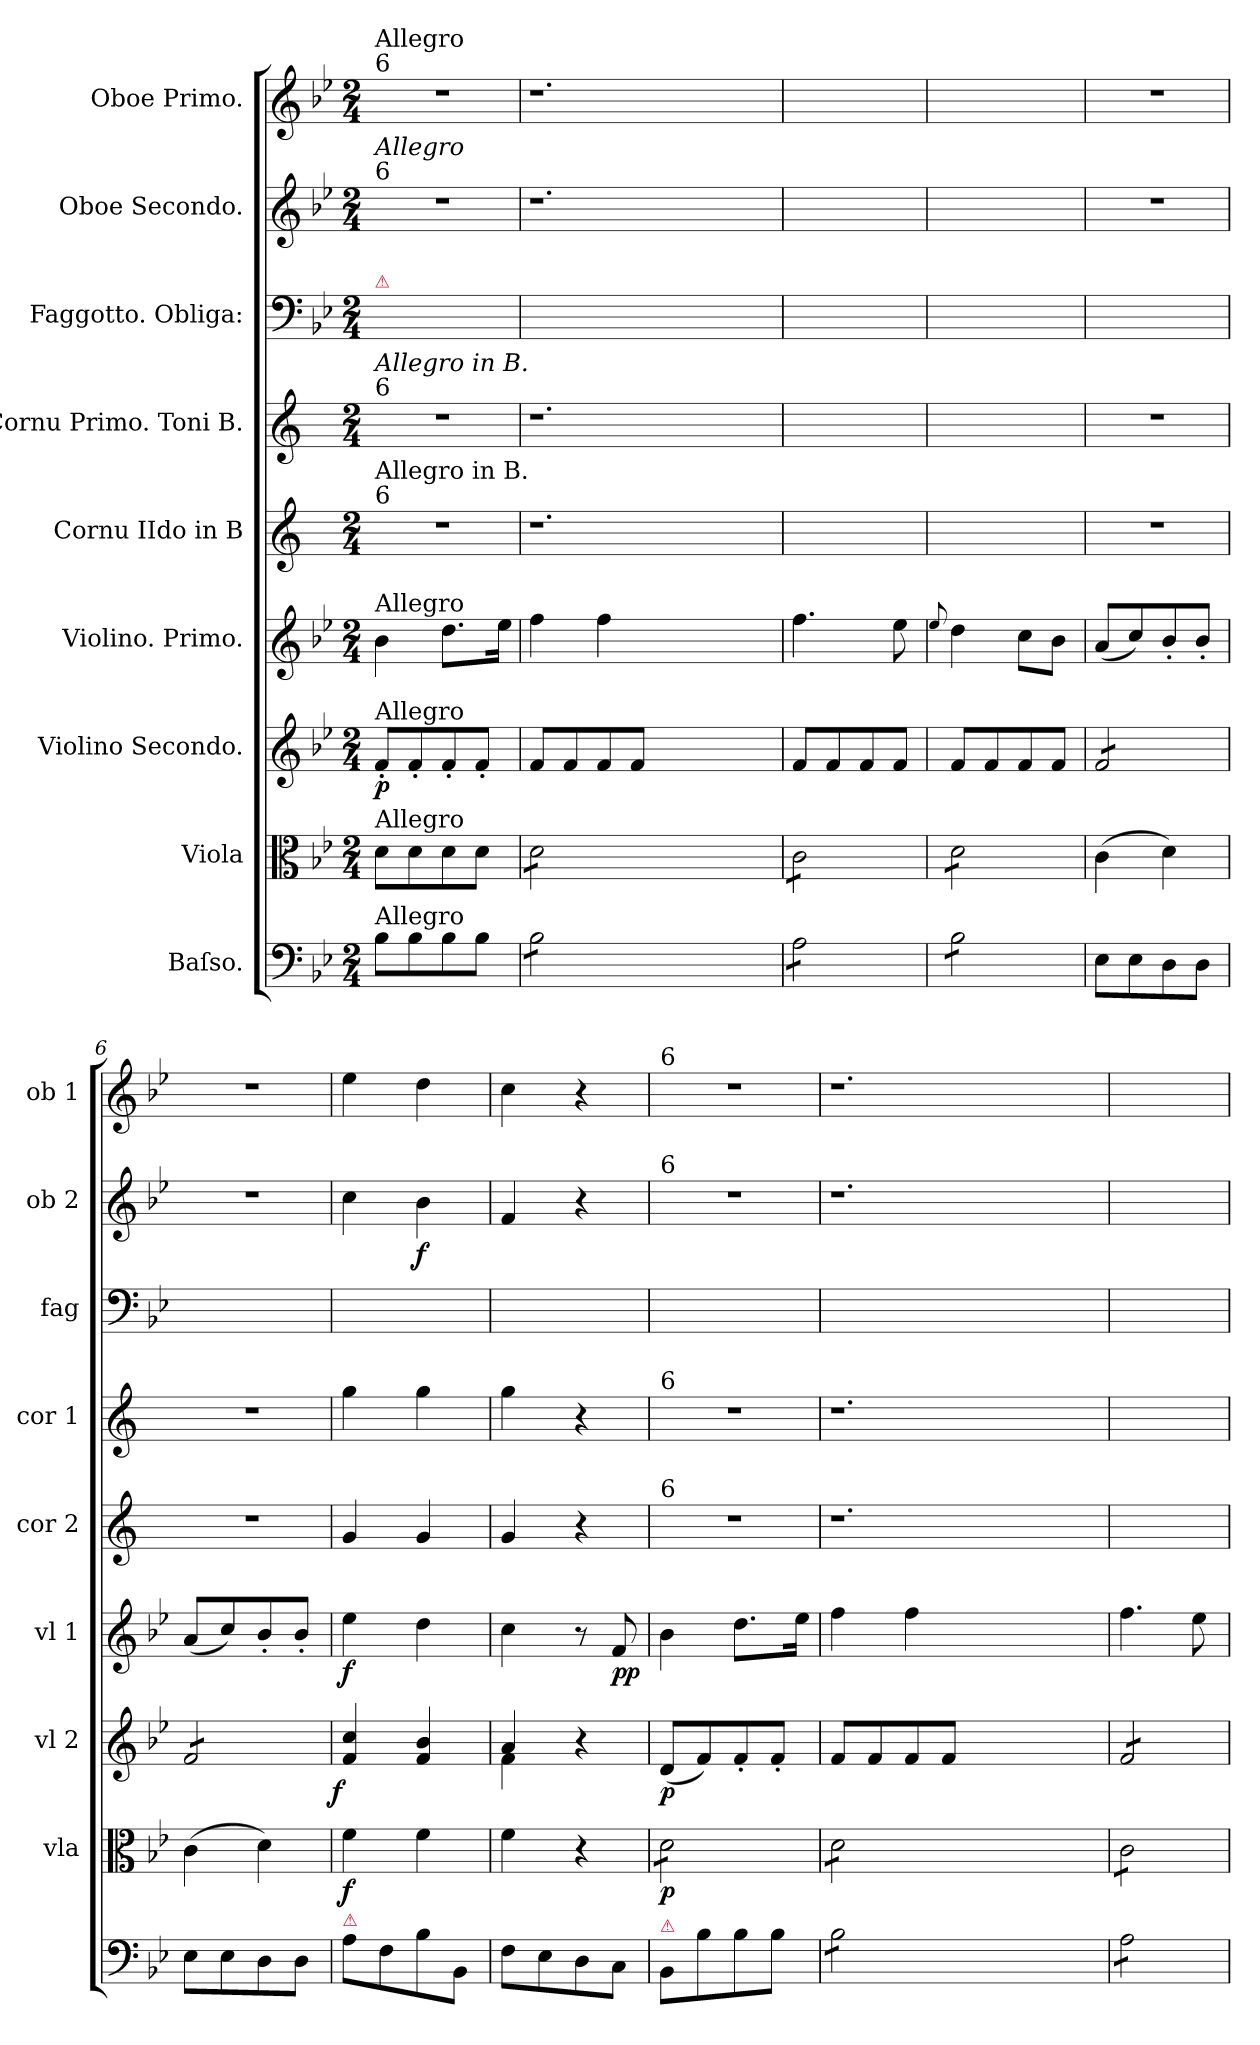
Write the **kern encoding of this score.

**kern	**dynam	**kern	**dynam	**kern	**dynam	**kern	**dynam	**kern	**kern	**kern	**kern	**dynam	**kern	**dynam
*part9	*part9	*part8	*part8	*part7	*part7	*part6	*part6	*part5	*part4	*part3	*part2	*part2	*part1	*part1
*staff9	*staff9	*staff8	*staff8	*staff7	*staff7	*staff6	*staff6	*staff5	*staff4	*staff3	*staff2	*staff2	*staff1	*staff1
*I"Baſso.	*	*I"Viola	*	*I"Violino Secondo.	*	*I"Violino. Primo.	*	*I"Cornu IIdo in B	*I"Cornu Primo. Toni B.	*I"Faggotto. Obliga:	*I"Oboe Secondo.	*	*I"Oboe Primo.	*
*	*	*I'vla	*	*I'vl 2	*	*I'vl 1	*	*I'cor 2	*I'cor 1	*I'fag	*I'ob 2	*	*I'ob 1	*
*clefF4	*	*clefC3	*	*clefG2	*	*clefG2	*	*clefG2	*clefG2	*clefF4	*clefG2	*	*clefG2	*
*	*	*	*	*	*	*	*	*ITrd1c2	*ITrd1c2	*	*	*	*	*
*k[b-e-]	*	*k[b-e-]	*	*k[b-e-]	*	*k[b-e-]	*	*k[b-e-]	*k[b-e-]	*k[b-e-]	*k[b-e-]	*	*k[b-e-]	*
*B-:	*	*B-:	*	*B-:	*	*B-:	*	*B-:	*B-:	*B-:	*B-:	*	*B-:	*
*M2/4	*	*M2/4	*	*M2/4	*	*M2/4	*	*M2/4	*M2/4	*M2/4	*M2/4	*	*M2/4	*
=1	=1	=1	=1	=1	=1	=1	=1	=1	=1	=1	=1	=1	=1	=1
!	!	!	!	!	!	!	!	!	!	!	!	!	!LO:TX:a:t=6	!
!	!	!	!	!	!	!	!	!	!	!	!	!	!LO:TX:a:t=Allegro	!
!	!	!	!	!	!	!	!	!	!	!	!LO:TX:a:t=6	!	!	!
!	!	!	!	!	!	!	!	!	!	!	!LO:TX:a:i:t=Allegro	!	!	!
!	!	!	!	!	!	!	!	!	!	!LO:TX:a:color=crimson:t=⚠	!	!	!	!
!	!	!	!	!	!	!	!	!	!LO:TX:a:t=6	!	!	!	!	!
!	!	!	!	!	!	!	!	!	!LO:TX:a:i:t=Allegro in B.	!	!	!	!	!
!	!	!	!	!	!	!	!	!LO:TX:a:t=6	!	!	!	!	!	!
!	!	!	!	!	!	!	!	!LO:TX:a:t=Allegro in B.	!	!	!	!	!	!
!	!	!	!	!	!	!LO:TX:a:t=Allegro	!	!	!	!	!	!	!	!
!	!	!	!	!LO:TX:a:t=Allegro	!	!	!	!	!	!	!	!	!	!
!	!	!LO:TX:a:t=Allegro	!	!	!	!	!	!	!	!	!	!	!	!
!LO:TX:a:t=Allegro	!	!	!	!	!	!	!	!	!	!	!	!	!	!
8B-\L	pia&colon;	8d\L	pia&colon;	8f'/L	p.	4b-\	pia&colon;	2r	2r	2ryy	2r	.	2r	.
8B-\	.	8d\	.	8f'/	.	.	.	.	.	.	.	.	.	.
8B-\	.	8d\	.	8f'/	.	8.dd\L	.	.	.	.	.	.	.	.
8B-\J	.	8d\J	.	8f'/J	.	.	.	.	.	.	.	.	.	.
.	.	.	.	.	.	16ee-\Jk	.	.	.	.	.	.	.	.
=2	=2	=2	=2	=2	=2	=2	=2	=2	=2	=2	=2	=2	=2	=2
*tremolo	*	*	*	*	*	*	*	*	*	*	*	*	*	*
*	*	*tremolo	*	*	*	*	*	*	*	*	*	*	*	*
8B-\L	.	8d\L	.	8f/L	.	4ff\	.	1.r	1.r	2ryy	1.r	.	1.r	.
8B-\	.	8d\	.	8f/	.	.	.	.	.	.	.	.	.	.
8B-\	.	8d\	.	8f/	.	4ff\	.	.	.	.	.	.	.	.
8B-\J	.	8d\J	.	8f/J	.	.	.	.	.	.	.	.	.	.
1ryy	.	1ryy	.	1ryy	.	1ryy	.	.	.	1ryy	.	.	.	.
=3	=3	=3	=3	=3	=3	=3	=3	=3	=3	=3	=3	=3	=3	=3
8A\L	.	8c\L	.	8f/L	.	4.ff\	.	2ryy	2ryy	2ryy	2ryy	.	2ryy	.
8A\	.	8c\	.	8f/	.	.	.	.	.	.	.	.	.	.
8A\	.	8c\	.	8f/	.	.	.	.	.	.	.	.	.	.
8A\J	.	8c\J	.	8f/J	.	8ee-\	.	.	.	.	.	.	.	.
=4	=4	=4	=4	=4	=4	=4	=4	=4	=4	=4	=4	=4	=4	=4
.	.	.	.	.	.	8qqee-/	.	.	.	.	.	.	.	.
8B-\L	.	8d\L	.	8f/L	.	4dd\	.	2ryy	2ryy	2ryy	2ryy	.	2ryy	.
8B-\	.	8d\	.	8f/	.	.	.	.	.	.	.	.	.	.
8B-\	.	8d\	.	8f/	.	8cc\L	.	.	.	.	.	.	.	.
8B-\J	.	8d\J	.	8f/J	.	8b-\J	.	.	.	.	.	.	.	.
*	*	*Xtremolo	*	*	*	*	*	*	*	*	*	*	*	*
*Xtremolo	*	*	*	*	*	*	*	*	*	*	*	*	*	*
=5	=5	=5	=5	=5	=5	=5	=5	=5	=5	=5	=5	=5	=5	=5
!	!	!	!	!LO:TX:b:t=....	!	!	!	!	!	!	!	!	!	!
*	*	*	*	*tremolo	*	*	*	*	*	*	*	*	*	*
8E-\L	.	(4c\	.	8f/L	.	(8a/L	.	2r	2r	2ryy	2r	.	2r	.
8E-\	.	.	.	8f/	.	8cc/)	.	.	.	.	.	.	.	.
8D\	.	4d\)	.	8f/	.	8b-'/	.	.	.	.	.	.	.	.
8D\J	.	.	.	8f/J	.	8b-'/J	.	.	.	.	.	.	.	.
=6	=6	=6	=6	=6	=6	=6	=6	=6	=6	=6	=6	=6	=6	=6
8E-\L	.	(4c\	.	8f/L	.	(8a/L	.	2r	2r	2ryy	2r	.	2r	.
8E-\	.	.	.	8f/	.	8cc/)	.	.	.	.	.	.	.	.
8D\	.	4d\)	.	8f/	.	8b-'/	.	.	.	.	.	.	.	.
8D\J	.	.	.	8f/J	.	8b-'/J	.	.	.	.	.	.	.	.
*	*	*	*	*Xtremolo	*	*	*	*	*	*	*	*	*	*
=7	=7	=7	=7	=7	=7	=7	=7	=7	=7	=7	=7	=7	=7	=7
!LO:TX:a:color=crimson:t=⚠	!	!	!	!	!	!	!	!	!	!	!	!	!	!
!	!	!	!	!	!LO:DY:rj	!	!	!	!	!	!	!	!	!
8A\L	for &colon;	4f\	f	4f/ 4cc/	f	4ee-\	f	4f/	4ff\	2ryy	4cc\	.	4ee-\	for&colon;
8F\	.	.	.	.	.	.	.	.	.	.	.	.	.	.
8B-\	.	4f\	.	4f/ 4b-/	.	4dd\	.	4f/	4ff\	.	4b-\	f	4dd\	.
8BB-/J	.	.	.	.	.	.	.	.	.	.	.	.	.	.
=8	=8	=8	=8	=8	=8	=8	=8	=8	=8	=8	=8	=8	=8	=8
*	*	*	*	*^	*	*	*	*	*	*	*	*	*	*
8F\L	.	4f\	.	4a/	4f\	.	4cc\	.	4f/	4ff\	2ryy	4f/	.	4cc\	.
8E-\	.	.	.	.	.	.	.	.	.	.	.	.	.	.	.
8D\	.	4r	.	4r	4ryy	.	8r	.	4r	4r	.	4r	.	4r	.
8C\J	.	.	.	.	.	.	8f/	pp	.	.	.	.	.	.	.
*	*	*	*	*v	*v	*	*	*	*	*	*	*	*	*	*
=9	=9	=9	=9	=9	=9	=9	=9	=9	=9	=9	=9	=9	=9	=9
!	!	!	!	!	!	!	!	!	!	!	!	!	!LO:TX:a:t=6	!
!	!	!	!	!	!	!	!	!	!	!	!LO:TX:a:t=6	!	!	!
!	!	!	!	!	!	!	!	!	!LO:TX:a:t=6	!	!	!	!	!
!	!	!	!	!	!	!	!	!LO:TX:a:t=6	!	!	!	!	!	!
!LO:TX:a:color=crimson:t=⚠	!	!	!	!	!	!	!	!	!	!	!	!	!	!
*	*	*tremolo	*	*	*	*	*	*	*	*	*	*	*	*
8BB-/L	pia	8d\L	p	(8d/L	p	4b-\	.	2r	2r	2ryy	2r	.	2r	.
8B-\	.	8d\	.	8f/)	.	.	.	.	.	.	.	.	.	.
8B-\	.	8d\	.	8f'/	.	8.dd\L	.	.	.	.	.	.	.	.
8B-\J	.	8d\J	.	8f'/J	.	.	.	.	.	.	.	.	.	.
.	.	.	.	.	.	16ee-\Jk	.	.	.	.	.	.	.	.
=10	=10	=10	=10	=10	=10	=10	=10	=10	=10	=10	=10	=10	=10	=10
*tremolo	*	*	*	*	*	*	*	*	*	*	*	*	*	*
8B-\L	.	8d\L	.	8f/L	.	4ff\	.	1.r	1.r	2ryy	1.r	.	1.r	.
8B-\	.	8d\	.	8f/	.	.	.	.	.	.	.	.	.	.
8B-\	.	8d\	.	8f/	.	4ff\	.	.	.	.	.	.	.	.
8B-\J	.	8d\J	.	8f/J	.	.	.	.	.	.	.	.	.	.
1ryy	.	1ryy	.	1ryy	.	1ryy	.	.	.	1ryy	.	.	.	.
=11	=11	=11	=11	=11	=11	=11	=11	=11	=11	=11	=11	=11	=11	=11
*	*	*	*	*tremolo	*	*	*	*	*	*	*	*	*	*
8A\L	.	8c\L	.	8f/L	.	4.ff\	.	2ryy	2ryy	2ryy	2ryy	.	2ryy	.
8A\	.	8c\	.	8f/	.	.	.	.	.	.	.	.	.	.
8A\	.	8c\	.	8f/	.	.	.	.	.	.	.	.	.	.
8A\J	.	8c\J	.	8f/J	.	8ee-\	.	.	.	.	.	.	.	.
*	*	*	*	*Xtremolo	*	*	*	*	*	*	*	*	*	*
*	*	*Xtremolo	*	*	*	*	*	*	*	*	*	*	*	*
*Xtremolo	*	*	*	*	*	*	*	*	*	*	*	*	*	*
=	=	=	=	=	=	=	=	=	=	=	=	=	=	=
*-	*-	*-	*-	*-	*-	*-	*-	*-	*-	*-	*-	*-	*-	*-
